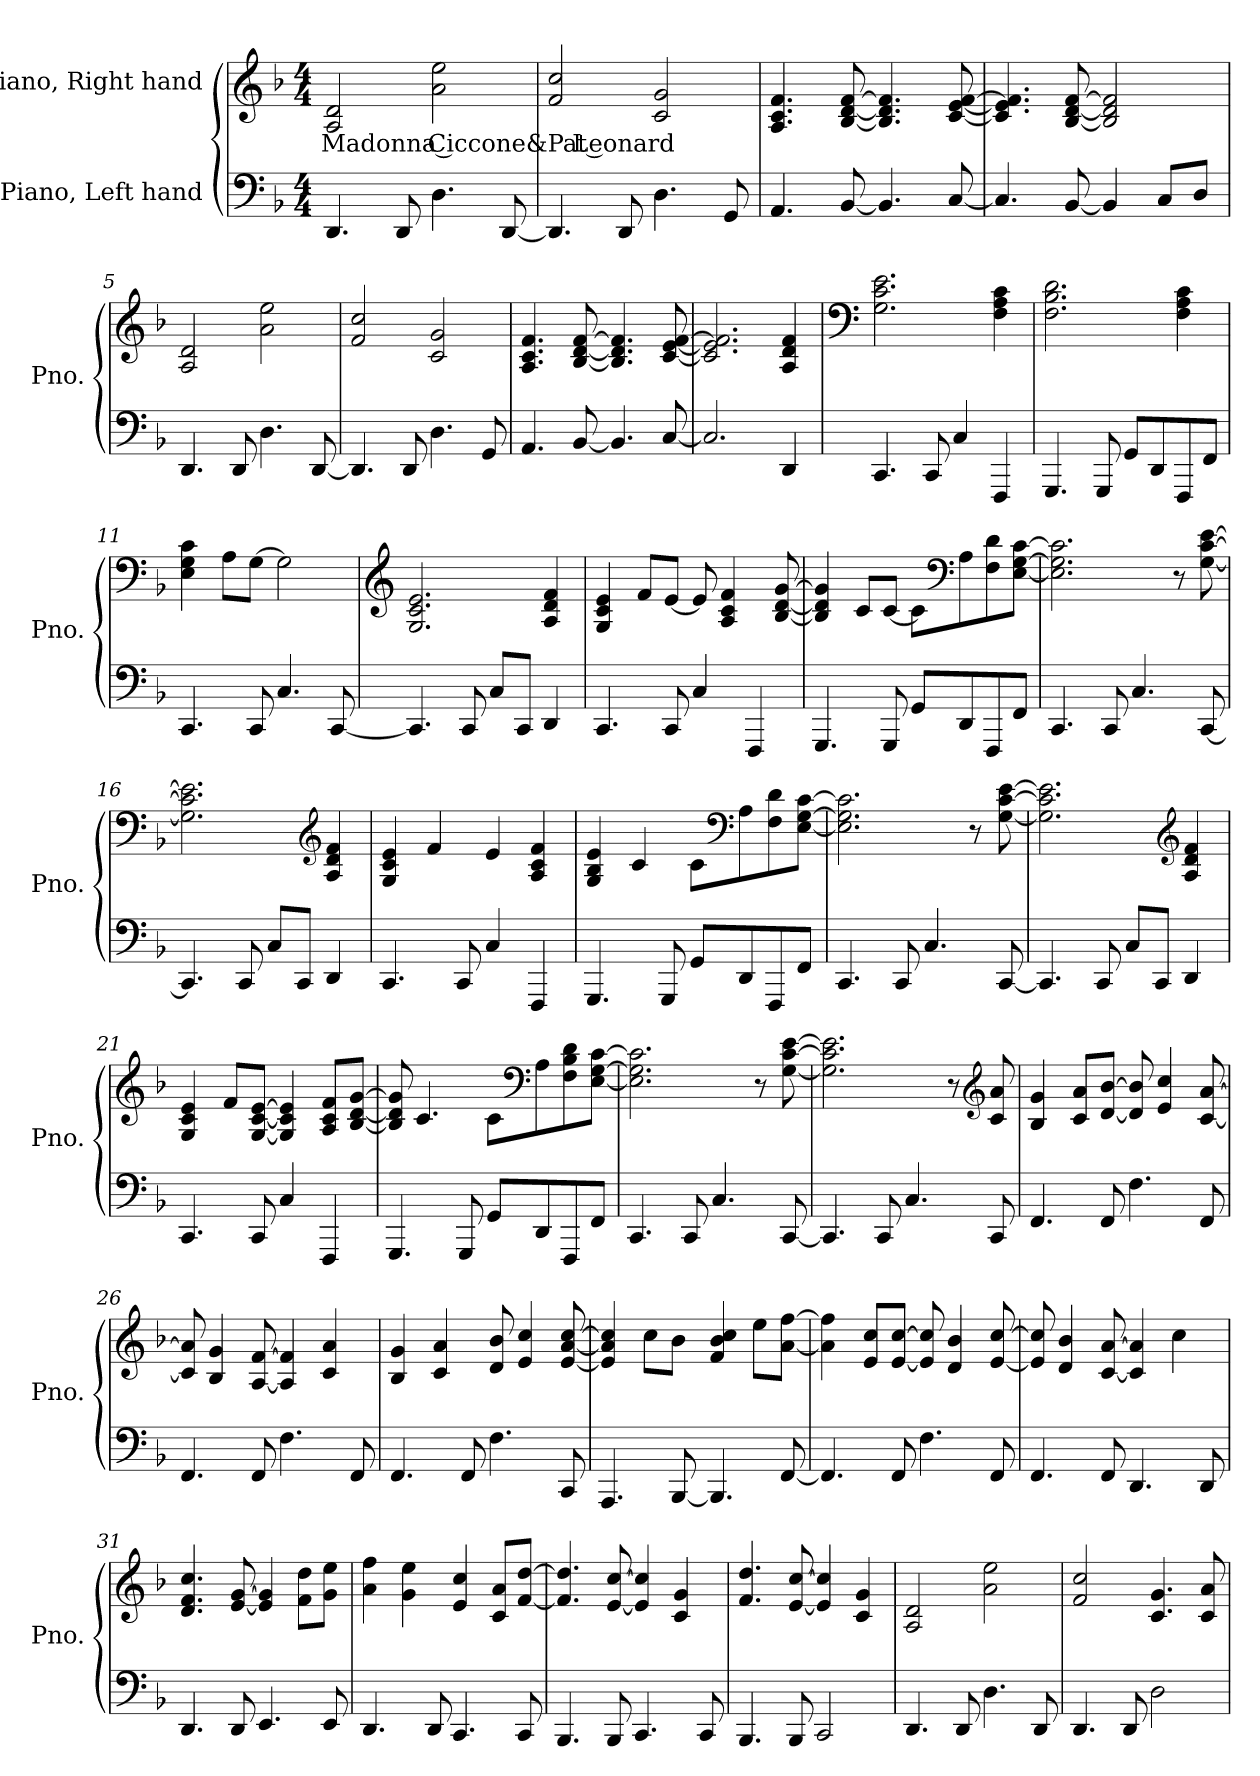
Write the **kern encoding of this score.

**kern	**kern	**text
*part2	*part1	*part1
*staff2	*staff1	*staff1
*I"Piano, Left hand	*I"Piano, Right hand	*
*I'Pno.	*I'Pno.	*
*clefF4	*clefG2	*
*k[b-]	*k[b-]	*
*M4/4	*M4/4	*
*MM120	*MM120	*
=1	=1	=1
!	!	!LO:LY:b
4.DD/	2A/ 2d/	Madonna Ciccone&Pat Leonard
8DD/	.	.
4.D\	2a\ 2ee\	.
[8DD/	.	.
=2	=2	=2
4.DD/]	2f/ 2cc/	.
8DD/	.	.
4.D\	2c/ 2g/	.
8GG/	.	.
=3	=3	=3
4.AA/	4.A/ 4.c/ 4.f/	.
[8BB-/	[8B-/ [8d/ [8f/	.
4.BB-/]	4.B-/] 4.d/] 4.f/]	.
[8C/	[8c/ [8e/ [8f/	.
!!LO:LB:g=z
=4	=4	=4
4.C/]	4.c/] 4.e/] 4.f/]	.
[8BB-/	[8B-/ [8d/ [8f/	.
4BB-/]	2B-/] 2d/] 2f/]	.
8C/L	.	.
8D/J	.	.
=5	=5	=5
4.DD/	2A/ 2d/	.
8DD/	.	.
4.D\	2a\ 2ee\	.
[8DD/	.	.
=6	=6	=6
4.DD/]	2f/ 2cc/	.
8DD/	.	.
4.D\	2c/ 2g/	.
8GG/	.	.
=7	=7	=7
4.AA/	4.A/ 4.c/ 4.f/	.
[8BB-/	[8B-/ [8d/ [8f/	.
4.BB-/]	4.B-/] 4.d/] 4.f/]	.
[8C/	[8c/ [8e/ [8f/	.
=8	=8	=8
2.C/]	2.c/] 2.e/] 2.f/]	.
4DD/	4A/ 4d/ 4f/	.
!!LO:LB:g=z
=9	=9	=9
*	*clefF4	*
4.CC/	2.G\ 2.c\ 2.e\	.
8CC/	.	.
4C/	.	.
4FFF/	4F\ 4A\ 4c\	.
=10	=10	=10
4.GGG/	2.F\ 2.B-\ 2.d\	.
8GGG/	.	.
8GG/L	.	.
8DD/	.	.
8FFF/	4F\ 4A\ 4c\	.
8FF/J	.	.
=11	=11	=11
4.CC/	4E\ 4G\ 4c\	.
.	8A\L	.
8CC/	[8G\J	.
4.C/	2G\]	.
[8CC/	.	.
=12	=12	=12
*	*clefG2	*
4.CC/]	2.G/ 2.c/ 2.e/	.
8CC/	.	.
8C/L	.	.
8CC/J	.	.
4DD/	4A/ 4d/ 4f/	.
=13	=13	=13
4.CC/	4G/ 4c/ 4e/	.
.	8f/L	.
8CC/	[8e/J	.
4C/	8e/]	.
.	4A/ 4c/ 4f/	.
4FFF/	.	.
.	[8B-/ [8d/ [8g/	.
!!LO:LB:g=z
=14	=14	=14
4.GGG/	4B-/] 4d/] 4g/]	.
.	8c/L	.
8GGG/	[8c/J	.
8GG/L	8c\L]	.
*	*clefF4	*
8DD/	8A\	.
8FFF/	8F\ 8d\	.
8FF/J	[8E\ [8G\ [8c\J	.
=15	=15	=15
4.CC/	2.E\] 2.G\] 2.c\]	.
8CC/	.	.
4.C/	.	.
.	8r	.
[8CC/	[8G\ [8c\ [8e\	.
=16	=16	=16
4.CC/]	2.G\] 2.c\] 2.e\]	.
8CC/	.	.
8C/L	.	.
8CC/J	.	.
*	*clefG2	*
4DD/	4A/ 4d/ 4f/	.
=17	=17	=17
4.CC/	4G/ 4c/ 4e/	.
.	4f/	.
8CC/	.	.
4C/	4e/	.
4FFF/	4A/ 4c/ 4f/	.
=18	=18	=18
4.GGG/	4G/ 4B-/ 4e/	.
.	4c/	.
8GGG/	.	.
8GG/L	8c\L	.
*	*clefF4	*
8DD/	8A\	.
8FFF/	8F\ 8d\	.
8FF/J	[8E\ [8G\ [8c\J	.
!!LO:LB:g=z
=19	=19	=19
4.CC/	2.E\] 2.G\] 2.c\]	.
8CC/	.	.
4.C/	.	.
.	8r	.
[8CC/	[8G\ [8c\ [8e\	.
=20	=20	=20
4.CC/]	2.G\] 2.c\] 2.e\]	.
8CC/	.	.
8C/L	.	.
8CC/J	.	.
*	*clefG2	*
4DD/	4A/ 4d/ 4f/	.
=21	=21	=21
4.CC/	4G/ 4c/ 4e/	.
.	8f/L	.
8CC/	[8G/ [8c/ [8e/J	.
4C/	4G/] 4c/] 4e/]	.
4FFF/	8A/ 8c/ 8f/L	.
.	[8B-/ [8d/ [8g/J	.
=22	=22	=22
4.GGG/	8B-/] 8d/] 8g/]	.
.	4.c/	.
8GGG/	.	.
8GG/L	8c\L	.
*	*clefF4	*
8DD/	8A\	.
8FFF/	8F\ 8B-\ 8d\	.
8FF/J	[8E\ [8G\ [8c\J	.
=23	=23	=23
4.CC/	2.E\] 2.G\] 2.c\]	.
8CC/	.	.
4.C/	.	.
.	8r	.
[8CC/	[8G\ [8c\ [8e\	.
!!LO:LB:g=z
=24	=24	=24
4.CC/]	2.G\] 2.c\] 2.e\]	.
8CC/	.	.
4.C/	.	.
.	8r	.
*	*clefG2	*
8CC/	8c/ 8a/	.
=25	=25	=25
4.FF/	4B-/ 4g/	.
.	8c/ 8a/L	.
8FF/	[8d/ [8b-/J	.
4.F\	8d/] 8b-/]	.
.	4e/ 4cc/	.
8FF/	[8c/ [8a/	.
=26	=26	=26
4.FF/	8c/] 8a/]	.
.	4B-/ 4g/	.
8FF/	[8A/ [8f/	.
4.F\	4A/] 4f/]	.
.	4c/ 4a/	.
8FF/	.	.
=27	=27	=27
4.FF/	4B-/ 4g/	.
.	4c/ 4a/	.
8FF/	.	.
4.F\	8d/ 8b-/	.
.	4e/ 4cc/	.
8CC/	[8e/ [8a/ [8cc/	.
=28	=28	=28
4.AAA/	4e/] 4a/] 4cc/]	.
.	8cc\L	.
[8BBB-/	8b-\J	.
4.BBB-/]	4f/ 4b-/ 4cc/	.
.	8ee\L	.
[8FF/	[8a\ [8ff\J	.
!!LO:PB:g=z
=29	=29	=29
4.FF/]	4a\] 4ff\]	.
.	8e/ 8cc/L	.
8FF/	[8e/ [8cc/J	.
4.F\	8e/] 8cc/]	.
.	4d/ 4b-/	.
8FF/	[8e/ [8cc/	.
=30	=30	=30
4.FF/	8e/] 8cc/]	.
.	4d/ 4b-/	.
8FF/	[8c/ [8a/	.
4.DD/	4c/] 4a/]	.
.	4cc\	.
8DD/	.	.
=31	=31	=31
4.DD/	4.d/ 4.f/ 4.cc/	.
8DD/	[8e/ [8g/	.
4.EE/	4e/] 4g/]	.
.	8f\ 8dd\L	.
8EE/	8g\ 8ee\J	.
=32	=32	=32
4.DD/	4a\ 4ff\	.
.	4g\ 4ee\	.
8DD/	.	.
4.CC/	4e/ 4cc/	.
.	8c/ 8a/L	.
8CC/	[8f/ [8dd/J	.
=33	=33	=33
4.BBB-/	4.f/] 4.dd/]	.
8BBB-/	[8e/ [8cc/	.
4.CC/	4e/] 4cc/]	.
.	4c/ 4g/	.
8CC/	.	.
!!LO:LB:g=z
=34	=34	=34
4.BBB-/	4.f/ 4.dd/	.
8BBB-/	[8e/ [8cc/	.
2CC/	4e/] 4cc/]	.
.	4c/ 4g/	.
=35	=35	=35
4.DD/	2A/ 2d/	.
8DD/	.	.
4.D\	2a\ 2ee\	.
8DD/	.	.
=36	=36	=36
4.DD/	2f/ 2cc/	.
8DD/	.	.
2D\	4.c/ 4.g/	.
.	8c/ 8a/	.
=	=	=
*-	*-	*-
